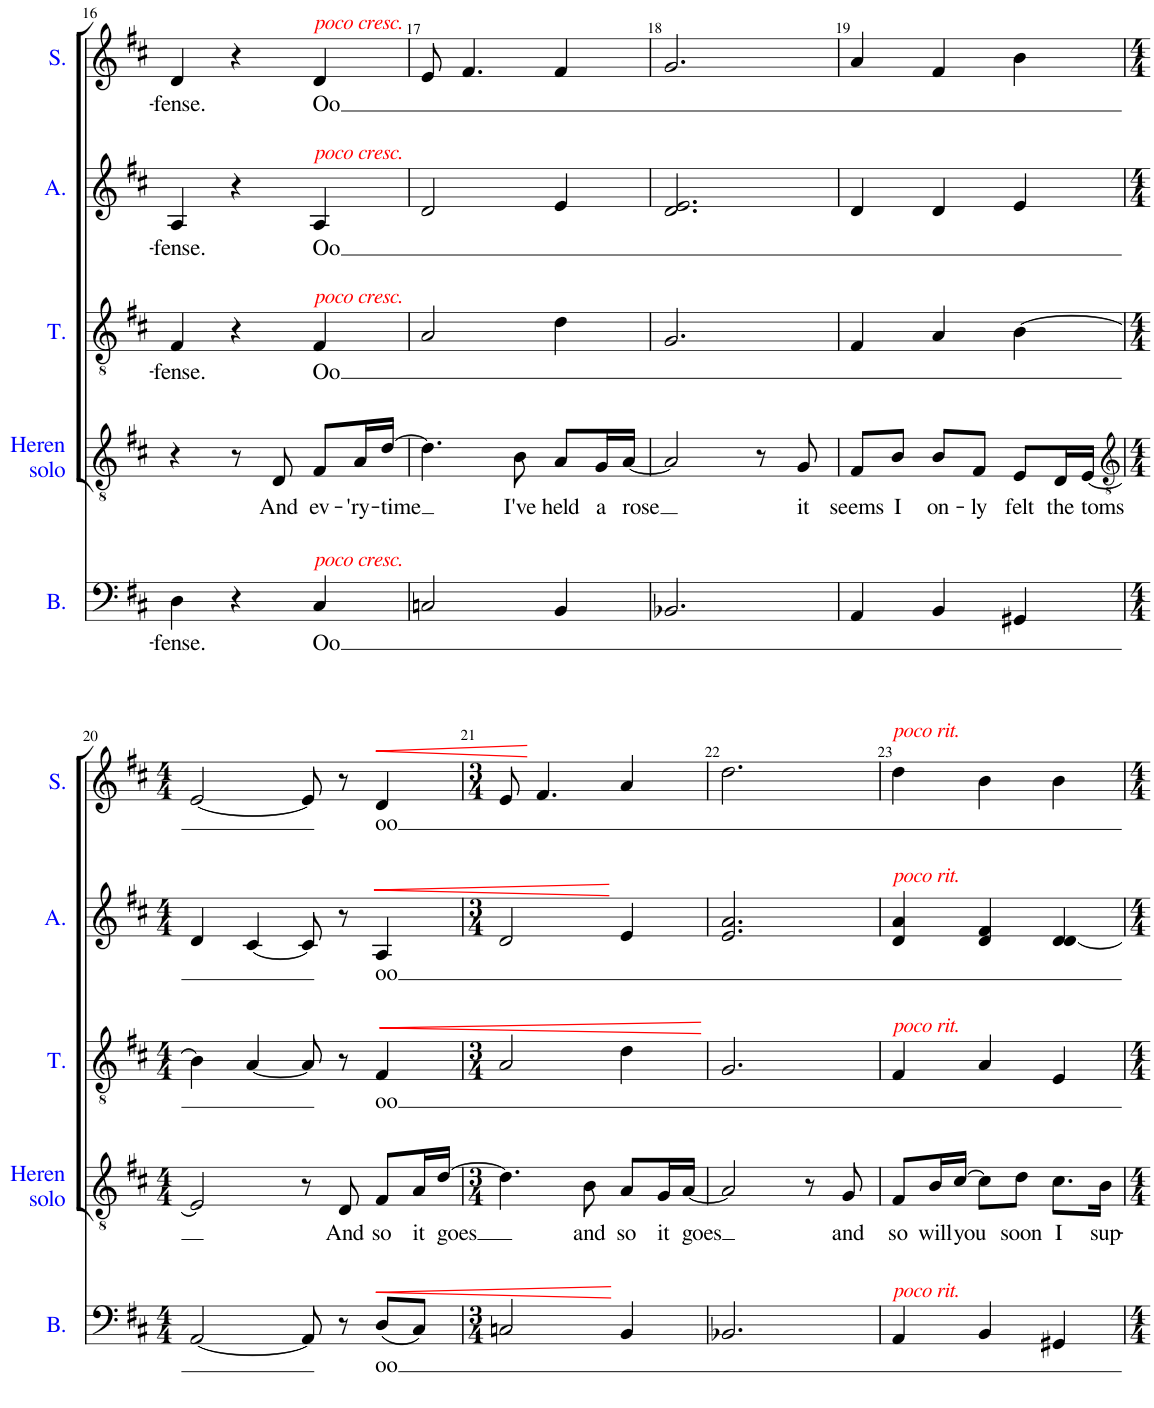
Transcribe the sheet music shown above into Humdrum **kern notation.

**kern	**text	**dynam	**kern	**text	**kern	**text	**dynam	**kern	**text	**dynam	**kern	**text	**dynam
*part5	*part5	*part5	*part4	*part4	*part3	*part3	*part3	*part2	*part2	*part2	*part1	*part1	*part1
*staff5	*staff5	*staff5	*staff4	*staff4	*staff3	*staff3	*staff3	*staff2	*staff2	*staff2	*staff1	*staff1	*staff1
*I"Bass	*	*	*I"Heren solo	*	*I"Tenor	*	*	*I"Alto	*	*	*I"Soprano	*	*
*I'B.	*	*	*I'Heren solo	*	*I'T.	*	*	*I'A.	*	*	*I'S.	*	*
!!LO:PB:g=z
*clefF4	*	*	*clefGv2	*	*clefGv2	*	*	*clefG2	*	*	*clefG2	*	*
*k[f#c#]	*	*	*k[f#c#]	*	*k[f#c#]	*	*	*k[f#c#]	*	*	*k[f#c#]	*	*
*M3/4	*	*	*M3/4	*	*M3/4	*	*	*M3/4	*	*	*M3/4	*	*
=16	=16	=16	=16	=16	=16	=16	=16	=16	=16	=16	=16	=16	=16
!	!LO:LY:b	!	!	!	!	!LO:LY:b	!	!	!LO:LY:b	!	!	!LO:LY:b	!
4D\	-fense.	.	4r	.	4F#/	-fense.	.	4A/	-fense.	.	4d/	-fense.	.
4r	.	.	8r	.	4r	.	.	4r	.	.	4r	.	.
!	!	!	!	!LO:LY:b	!	!	!	!	!	!	!	!	!
.	.	.	8D/	And	.	.	.	.	.	.	.	.	.
!	!	!	!	!	!	!	!	!	!	!	!LO:TX:a:i:color=#FF0000:t=poco cresc.	!	!
!	!	!	!	!	!	!	!	!LO:TX:a:i:color=#FF0000:t=poco cresc.	!	!	!	!	!
!	!	!	!	!	!LO:TX:a:i:color=#FF0000:t=poco cresc.	!	!	!	!	!	!	!	!
!LO:TX:a:i:color=#FF0000:t=poco cresc.	!	!	!	!	!	!	!	!	!	!	!	!	!
!	!LO:LY:b	!	!	!LO:LY:b	!	!LO:LY:b	!	!	!LO:LY:b	!	!	!LO:LY:b	!
4C#/	Oo	.	8F#/L	ev-	4F#/	Oo	.	4A/	Oo	.	4d/	Oo	.
!	!	!	!	!LO:LY:b	!	!	!	!	!	!	!	!	!
.	.	.	16A/L	-'ry-	.	.	.	.	.	.	.	.	.
!	!	!	!	!LO:LY:b	!	!	!	!	!	!	!	!	!
.	.	.	[16d/JJ	-time	.	.	.	.	.	.	.	.	.
=17	=17	=17	=17	=17	=17	=17	=17	=17	=17	=17	=17	=17	=17
2Cn/	.	.	4.d\]	.	2A/	.	.	2d/	.	.	8e/	.	.
.	.	.	.	.	.	.	.	.	.	.	4.f#/	.	.
!	!	!	!	!LO:LY:b	!	!	!	!	!	!	!	!	!
.	.	.	8B\	I've	.	.	.	.	.	.	.	.	.
!	!	!	!	!LO:LY:b	!	!	!	!	!	!	!	!	!
4BB/	.	.	8A/L	held	4d\	.	.	4e/	.	.	4f#/	.	.
!	!	!	!	!LO:LY:b	!	!	!	!	!	!	!	!	!
.	.	.	16G/L	a	.	.	.	.	.	.	.	.	.
!	!	!	!	!LO:LY:b	!	!	!	!	!	!	!	!	!
.	.	.	[16A/JJ	rose	.	.	.	.	.	.	.	.	.
=18	=18	=18	=18	=18	=18	=18	=18	=18	=18	=18	=18	=18	=18
2.BB-X/	.	.	2A/]	.	2.G/	.	.	2.d/ 2.e/	.	.	2.g/	.	.
.	.	.	8r	.	.	.	.	.	.	.	.	.	.
!	!	!	!	!LO:LY:b	!	!	!	!	!	!	!	!	!
.	.	.	8G/	it	.	.	.	.	.	.	.	.	.
=19	=19	=19	=19	=19	=19	=19	=19	=19	=19	=19	=19	=19	=19
!	!	!	!	!LO:LY:b	!	!	!	!	!	!	!	!	!
4AA/	.	.	8F#/L	seems	4F#/	.	.	4d/	.	.	4a/	.	.
!	!	!	!	!LO:LY:b	!	!	!	!	!	!	!	!	!
.	.	.	8B/J	I	.	.	.	.	.	.	.	.	.
!	!	!	!	!LO:LY:b	!	!	!	!	!	!	!	!	!
4BB/	.	.	8B/L	on-	4A/	.	.	4d/	.	.	4f#/	.	.
!	!	!	!	!LO:LY:b	!	!	!	!	!	!	!	!	!
.	.	.	8F#/J	-ly	.	.	.	.	.	.	.	.	.
!	!	!	!	!LO:LY:b	!	!	!	!	!	!	!	!	!
4GG#X/	.	.	8E/L	felt	[4B\	.	.	4e/	.	.	4b\	.	.
!	!	!	!	!LO:LY:b	!	!	!	!	!	!	!	!	!
.	.	.	16D/L	the	.	.	.	.	.	.	.	.	.
!	!	!	!	!LO:LY:b	!	!	!	!	!	!	!	!	!
.	.	.	[16E/JJ	toms	.	.	.	.	.	.	.	.	.
!!LO:LB:g=z
=20	=20	=20	=20	=20	=20	=20	=20	=20	=20	=20	=20	=20	=20
*	*	*	*clefGv2	*	*	*	*	*	*	*	*	*	*
*M4/4	*	*	*M4/4	*	*M4/4	*	*	*M4/4	*	*	*M4/4	*	*
[2AA/	.	.	2E/]	.	4B\]	.	.	4d/	.	.	[2e/	.	.
.	.	.	.	.	[4A/	.	.	[4c#/	.	.	.	.	.
8AA/]	.	.	8r	.	8A/]	.	.	8c#/]	.	.	8e/]	.	.
!	!	!	!	!LO:LY:b	!	!	!	!	!	!	!	!	!
8r	.	.	8D/	And	8r	.	.	8r	.	.	8r	.	.
!	!LO:LY:b	!LO:HP:b	!	!LO:LY:b	!	!LO:LY:b	!LO:HP:b	!	!LO:LY:b	!LO:HP:b	!	!LO:LY:b	!LO:HP:b
(8D/L	oo	<	8F#/L	so	4F#/	oo	<	4A/	oo	<	4d/	oo	<
!	!	!	!	!LO:LY:b	!	!	!	!	!	!	!	!	!
8C#/J)	.	.	16A/L	it	.	.	.	.	.	.	.	.	.
!	!	!	!	!LO:LY:b	!	!	!	!	!	!	!	!	!
.	.	.	[16d/JJ	goes	.	.	.	.	.	.	.	.	.
=21	=21	=21	=21	=21	=21	=21	=21	=21	=21	=21	=21	=21	=21
*M3/4	*	*	*M3/4	*	*M3/4	*	*	*M3/4	*	*	*M3/4	*	*
2Cn/	.	.	4.d\]	.	2A/	.	.	2d/	.	.	8e/	.	.
.	.	.	.	.	.	.	.	.	.	.	4.f#/	.	[
!	!	!	!	!LO:LY:b	!	!	!	!	!	!	!	!	!
.	.	.	8B\	and	.	.	.	.	.	.	.	.	.
!	!	!	!	!LO:LY:b	!	!	!	!	!	!	!	!	!
4BB/	.	[	8A/L	so	4d\	.	.	4e/	.	[	4a/	.	.
!	!	!	!	!LO:LY:b	!	!	!	!	!	!	!	!	!
.	.	.	16G/L	it	.	.	.	.	.	.	.	.	.
!	!	!	!	!LO:LY:b	!	!	!	!	!	!	!	!	!
.	.	.	[16A/JJ	goes	.	.	.	.	.	.	.	.	.
.	.	.	.	.	.	.	[	.	.	.	.	.	.
=22	=22	=22	=22	=22	=22	=22	=22	=22	=22	=22	=22	=22	=22
2.BB-X/	.	.	2A/]	.	2.G/	.	.	2.e/ 2.a/	.	.	2.dd\	.	.
.	.	.	8r	.	.	.	.	.	.	.	.	.	.
!	!	!	!	!LO:LY:b	!	!	!	!	!	!	!	!	!
.	.	.	8G/	and	.	.	.	.	.	.	.	.	.
=23	=23	=23	=23	=23	=23	=23	=23	=23	=23	=23	=23	=23	=23
!	!	!	!	!	!	!	!	!	!	!	!LO:TX:a:i:color=#FF0000:t=poco rit.	!	!
!	!	!	!	!	!	!	!	!LO:TX:a:i:color=#FF0000:t=poco rit.	!	!	!	!	!
!	!	!	!	!	!LO:TX:a:i:color=#FF0000:t=poco rit.	!	!	!	!	!	!	!	!
!LO:TX:a:i:color=#FF0000:t=poco rit.	!	!	!	!	!	!	!	!	!	!	!	!	!
!	!	!	!	!LO:LY:b	!	!	!	!	!	!	!	!	!
4AA/	.	.	8F#/L	so	4F#/	.	.	4d/ 4a/	.	.	4dd\	.	.
!	!	!	!	!LO:LY:b	!	!	!	!	!	!	!	!	!
.	.	.	16B/L	will	.	.	.	.	.	.	.	.	.
!	!	!	!	!LO:LY:b	!	!	!	!	!	!	!	!	!
.	.	.	[16c#/JJ	you	.	.	.	.	.	.	.	.	.
4BB/	.	.	8c#\L]	.	4A/	.	.	4d/ 4f#/	.	.	4b\	.	.
!	!	!	!	!LO:LY:b	!	!	!	!	!	!	!	!	!
.	.	.	8d\J	soon	.	.	.	.	.	.	.	.	.
!	!	!	!	!LO:LY:b	!	!	!	!	!	!	!	!	!
4GG#X/	.	.	8.c#\L	I	4E/	.	.	4d/ [4d/	.	.	4b\	.	.
!	!	!	!	!LO:LY:b	!	!	!	!	!	!	!	!	!
.	.	.	16B\Jk	sup-	.	.	.	.	.	.	.	.	.
=	=	=	=	=	=	=	=	=	=	=	=	=	=
*-	*-	*-	*-	*-	*-	*-	*-	*-	*-	*-	*-	*-	*-
